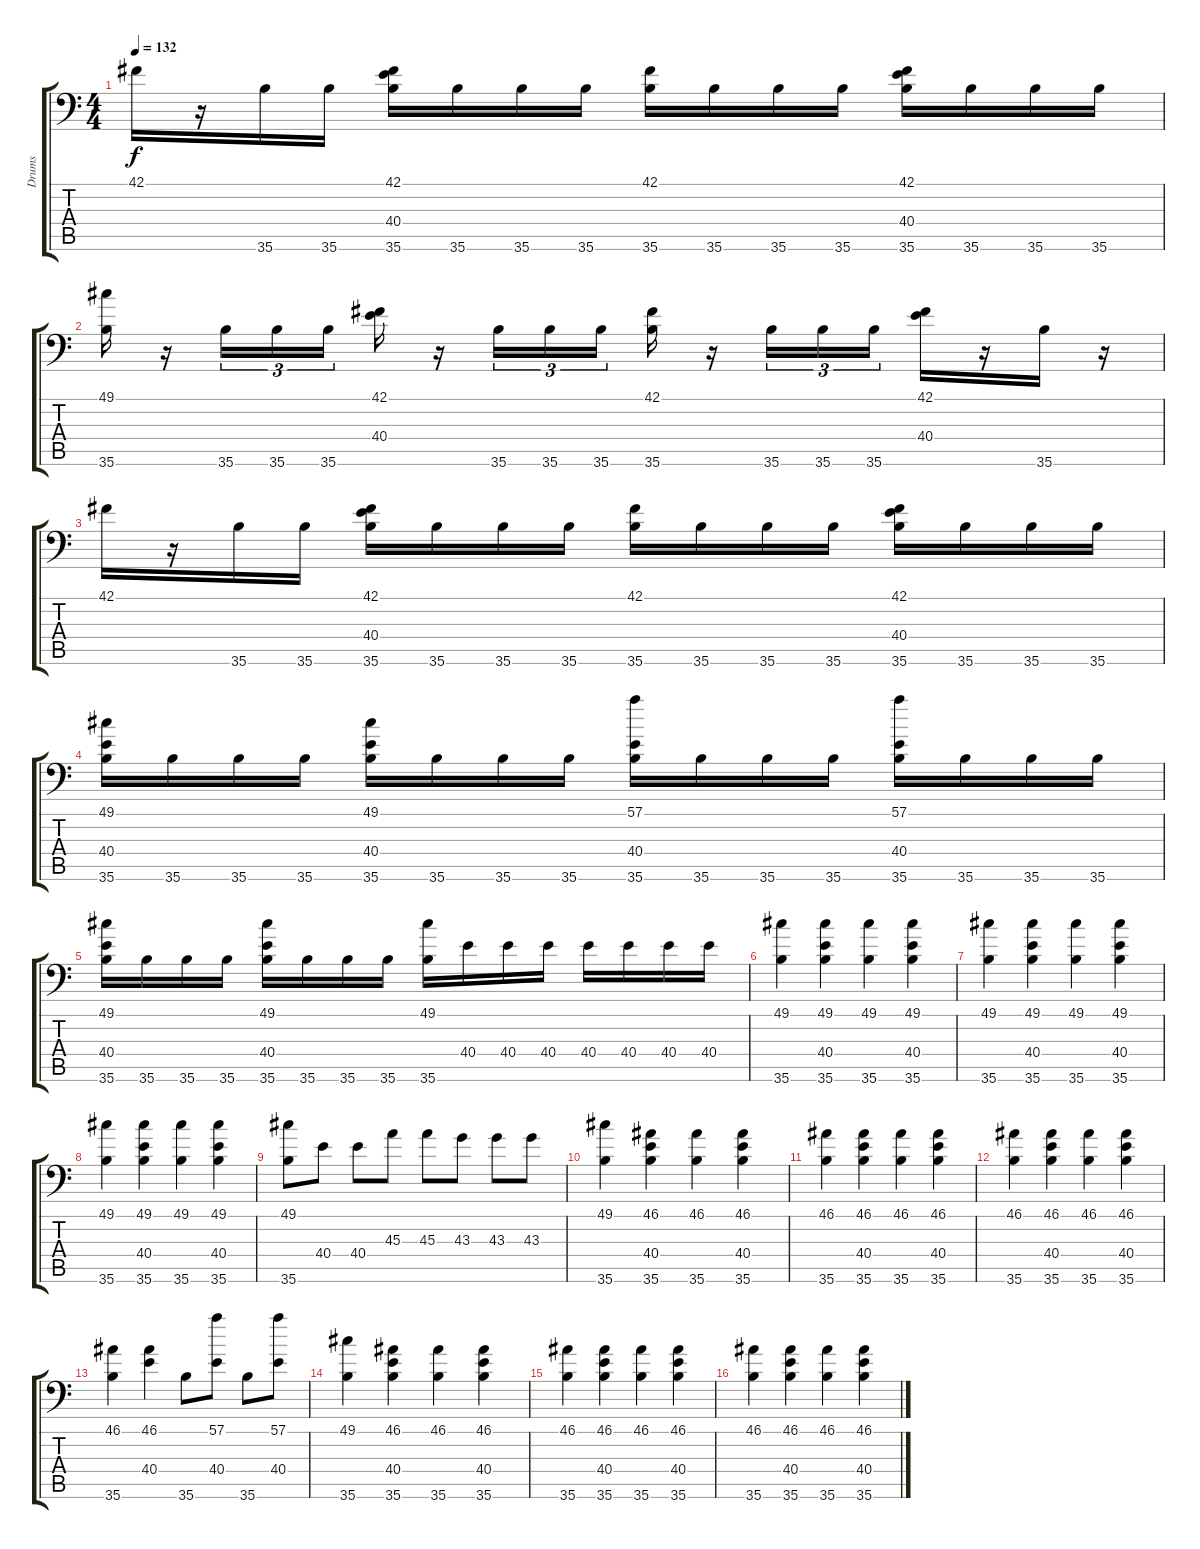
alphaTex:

\track ("Drums" "Drums") {instrument acousticgrandpiano}
\staff {score tabs}
\tuning (C-1 C-1 C-1 C-1 C-1 C-1) {hide}
\ts (4 4)
\tempo 132
\clef f4
\ks c
42.1.16{dy f} r.16 35.6.16 35.6.16 (42.1 40.4 35.6).16 35.6.16 35.6.16 35.6.16 (42.1 35.6).16 35.6.16 35.6.16 35.6.16 (42.1 40.4 35.6).16 35.6.16 35.6.16 35.6.16 |
(49.1 35.6).16 r.16 35.6.16{tu (3 2)} 35.6.16{tu (3 2)} 35.6.16{tu (3 2)} (42.1 40.4).16 r.16 35.6.16{tu (3 2)} 35.6.16{tu (3 2)} 35.6.16{tu (3 2)} (42.1 35.6).16 r.16 35.6.16{tu (3 2)} 35.6.16{tu (3 2)} 35.6.16{tu (3 2)} (42.1 40.4).16 r.16 35.6.16 r.16 |
42.1.16 r.16 35.6.16 35.6.16 (42.1 40.4 35.6).16 35.6.16 35.6.16 35.6.16 (42.1 35.6).16 35.6.16 35.6.16 35.6.16 (42.1 40.4 35.6).16 35.6.16 35.6.16 35.6.16 |
(49.1 40.4 35.6).16 35.6.16 35.6.16 35.6.16 (49.1 40.4 35.6).16 35.6.16 35.6.16 35.6.16 (57.1 40.4 35.6).16 35.6.16 35.6.16 35.6.16 (57.1 40.4 35.6).16 35.6.16 35.6.16 35.6.16 |
(49.1 40.4 35.6).16 35.6.16 35.6.16 35.6.16 (49.1 40.4 35.6).16 35.6.16 35.6.16 35.6.16 (49.1 35.6).16 40.4.16 40.4.16 40.4.16 40.4.16 40.4.16 40.4.16 40.4.16 |
(49.1 35.6).4 (49.1 40.4 35.6).4 (49.1 35.6).4 (49.1 40.4 35.6).4 |
(49.1 35.6).4 (49.1 40.4 35.6).4 (49.1 35.6).4 (49.1 40.4 35.6).4 |
(49.1 35.6).4 (49.1 40.4 35.6).4 (49.1 35.6).4 (49.1 40.4 35.6).4 |
(49.1 35.6).8 40.4.8 40.4.8 45.3.8 45.3.8 43.3.8 43.3.8 43.3.8 |
(49.1 35.6).4 (46.1 40.4 35.6).4 (46.1 35.6).4 (46.1 40.4 35.6).4 |
(46.1 35.6).4 (46.1 40.4 35.6).4 (46.1 35.6).4 (46.1 40.4 35.6).4 |
(46.1 35.6).4 (46.1 40.4 35.6).4 (46.1 35.6).4 (46.1 40.4 35.6).4 |
(46.1 35.6).4 (46.1 40.4).4 35.6.8 (57.1 40.4).8 35.6.8 (57.1 40.4).8 |
(49.1 35.6).4 (46.1 40.4 35.6).4 (46.1 35.6).4 (46.1 40.4 35.6).4 |
(46.1 35.6).4 (46.1 40.4 35.6).4 (46.1 35.6).4 (46.1 40.4 35.6).4 |
(46.1 35.6).4 (46.1 40.4 35.6).4 (46.1 35.6).4 (46.1 40.4 35.6).4
